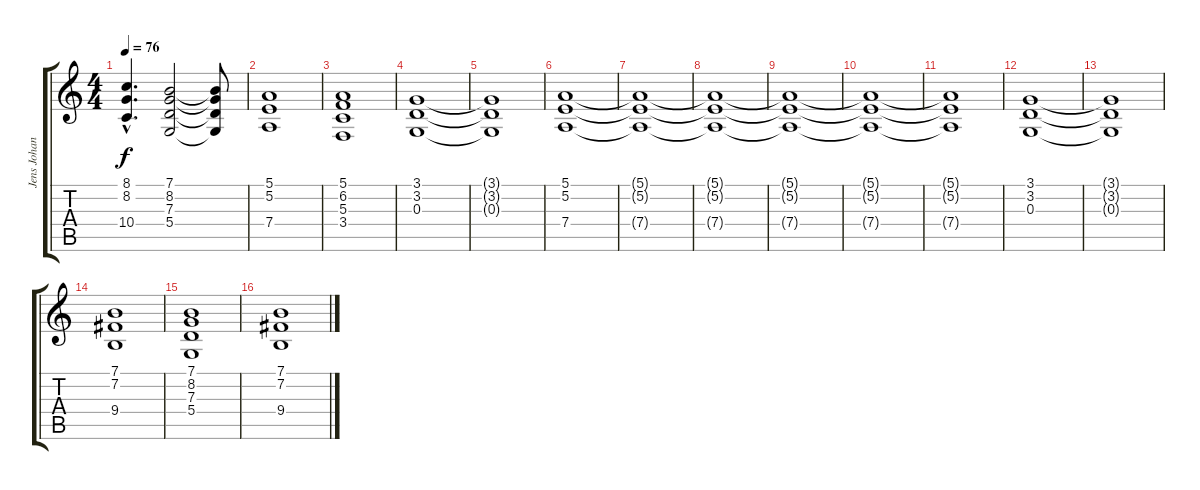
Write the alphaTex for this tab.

\track ("Jens Johansson" "Jens Johan") {instrument stringensemble2}
\staff {score tabs}
\tuning (E4 B3 G3 D3 A2 E2) {hide}
\ts (4 4)
\tempo 76
\clef g2
\ks c
(8.1{hac} 8.2{hac} 10.4{hac}).4{d dy f} (7.1 8.2 7.3 5.4).2 (7.1{t} 8.2{t} 7.3{t} 5.4{t}).8 |
(5.1 5.2 7.4).1 |
(5.1 6.2 5.3 3.4).1 |
(3.1 3.2 0.3).1 |
(3.1{t} 3.2{t} 0.3{t}).1 |
(5.1 5.2 7.4).1 |
(5.1{t} 5.2{t} 7.4{t}).1 |
(5.1{t} 5.2{t} 7.4{t}).1 |
(5.1{t} 5.2{t} 7.4{t}).1 |
(5.1{t} 5.2{t} 7.4{t}).1 |
(5.1{t} 5.2{t} 7.4{t}).1 |
(3.1 3.2 0.3).1 |
(3.1{t} 3.2{t} 0.3{t}).1 |
(7.1 7.2 9.4).1 |
(7.1 8.2 7.3 5.4).1 |
(7.1 7.2 9.4).1
